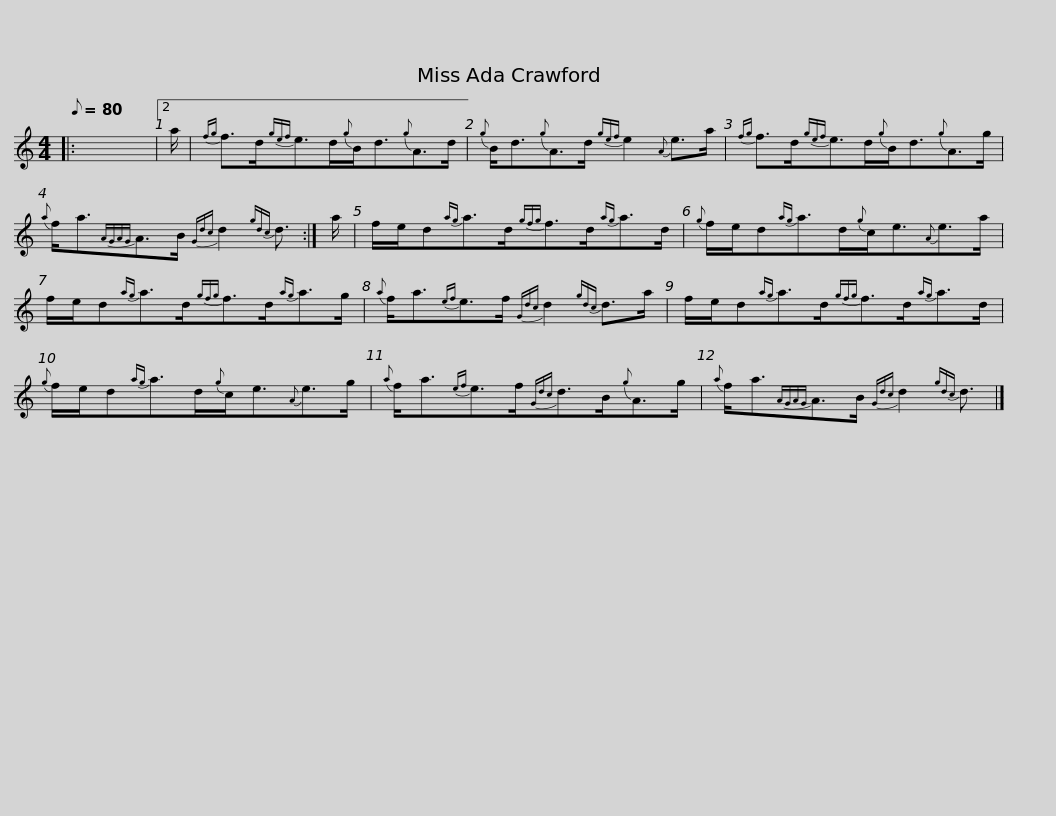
X:1
L:1/8
Q:1/8=80
M:4/4
I:linebreak $
K:C
V:1 treble
V:1
|: x8 |2 a/ |{fg} f>d{gef}e>d{g}B<d{g}A>d |{g} B<d{g}A>d{gef} e2{A} e>a |${fg} f>d{gef}e>d{g}B<d{g}A>g | %5
{a} f<a{AGAG}A>B{Gdc} d2{gdc} d3/2 :| a/ |$ f/e/d{ag}a>d{gfg}f>d{ag}a>d |{g} f/e/d{ag}a>d{g}c<e{A}e>a | f/e/d{ag}a>d{gfg}f>d{ag}a>g |$ %10
{a} f<a{ef}e>f{Gdc} d2{gdc} d>a | f/e/d{ag}a>d{gfg}f>d{ag}a>d |{g} f/e/d{ag}a>d{g}c<e{A}e>g |${a} f<a{ef}e>f{Gdc}d>B{g}A>g |{a} f<a{AGAG}A>B{Gdc} d2{gdc} d3/2 |] %15
